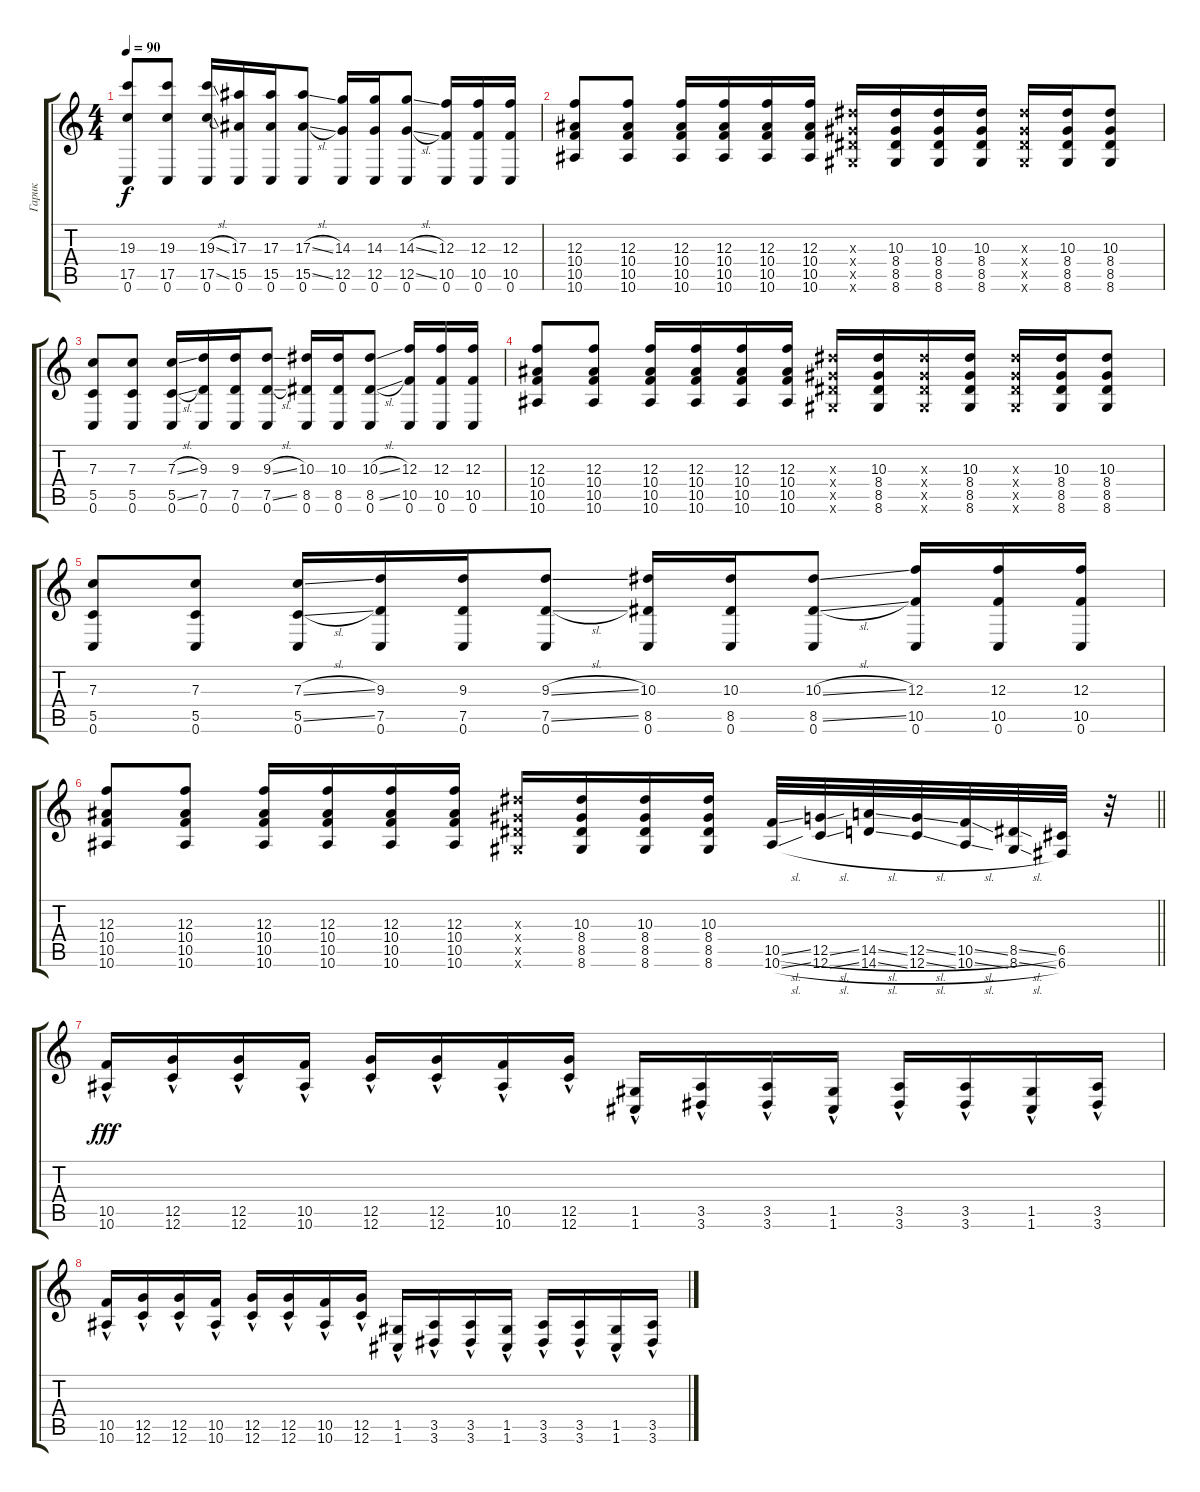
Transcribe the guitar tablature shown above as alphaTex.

\track ("Гарик" "Гарик") {instrument electricguitarclean}
\staff {score tabs}
\tuning (D4 A3 F3 C3 G2 C2) {hide}
\ts (4 4)
\tempo 90
\clef g2
\ks c
(19.3 17.5 0.6).8{dy f} (19.3 17.5 0.6).8 (19.3{sl} 17.5{sl} 0.6).16 (17.3 15.5 0.6).16 (17.3 15.5 0.6).16 (17.3{sl} 15.5{sl} 0.6).8 (14.3 12.5 0.6).16 (14.3 12.5 0.6).16 (14.3{sl} 12.5{sl} 0.6).8 (12.3 10.5 0.6).16 (12.3 10.5 0.6).16 (12.3 10.5 0.6).16 |
(12.3 10.4 10.5 10.6).8 (12.3 10.4 10.5 10.6).8 (12.3 10.4 10.5 10.6).16 (12.3 10.4 10.5 10.6).16 (12.3 10.4 10.5 10.6).16 (12.3 10.4 10.5 10.6).16 (10.3{x} 8.4{x} 8.5{x} 8.6{x}).16 (10.3 8.4 8.5 8.6).16 (10.3 8.4 8.5 8.6).16 (10.3 8.4 8.5 8.6).16 (10.3{x} 8.4{x} 8.5{x} 8.6{x}).16 (10.3 8.4 8.5 8.6).16 (10.3 8.4 8.5 8.6).8 |
(7.3 5.5 0.6).8 (7.3 5.5 0.6).8 (7.3{sl} 5.5{sl} 0.6).16 (9.3 7.5 0.6).16 (9.3 7.5 0.6).16 (9.3{sl} 7.5{sl} 0.6).8 (10.3 8.5 0.6).16 (10.3 8.5 0.6).16 (10.3{sl} 8.5{sl} 0.6).8 (12.3 10.5 0.6).16 (12.3 10.5 0.6).16 (12.3 10.5 0.6).16 |
(12.3 10.4 10.5 10.6).8 (12.3 10.4 10.5 10.6).8 (12.3 10.4 10.5 10.6).16 (12.3 10.4 10.5 10.6).16 (12.3 10.4 10.5 10.6).16 (12.3 10.4 10.5 10.6).16 (10.3{x} 8.4{x} 8.5{x} 8.6{x}).16 (10.3 8.4 8.5 8.6).16 (10.3{x} 8.4{x} 8.5{x} 8.6{x}).16 (10.3 8.4 8.5 8.6).16 (10.3{x} 8.4{x} 8.5{x} 8.6{x}).16 (10.3 8.4 8.5 8.6).16 (10.3 8.4 8.5 8.6).8 |
(7.3 5.5 0.6).8 (7.3 5.5 0.6).8 (7.3{sl} 5.5{sl} 0.6).16 (9.3 7.5 0.6).16 (9.3 7.5 0.6).16 (9.3{sl} 7.5{sl} 0.6).8 (10.3 8.5 0.6).16 (10.3 8.5 0.6).16 (10.3{sl} 8.5{sl} 0.6).8 (12.3 10.5 0.6).16 (12.3 10.5 0.6).16 (12.3 10.5 0.6).16 |
\barLineRight lightlight
(12.3 10.4 10.5 10.6).8 (12.3 10.4 10.5 10.6).8 (12.3 10.4 10.5 10.6).16 (12.3 10.4 10.5 10.6).16 (12.3 10.4 10.5 10.6).16 (12.3 10.4 10.5 10.6).16 (10.3{x} 8.4{x} 8.5{x} 8.6{x}).16 (10.3 8.4 8.5 8.6).16 (10.3 8.4 8.5 8.6).16 (10.3 8.4 8.5 8.6).16 (10.5{sl} 10.6{sl}).32 (12.5{sl} 12.6{sl}).32 (14.5{sl} 14.6{sl}).32 (12.5{sl} 12.6{sl}).32 (10.5{sl} 10.6{sl}).32 (8.5{sl} 8.6{sl}).32 (6.5 6.6).32 r.32 |
(10.5{hac} 10.6{hac}).16{dy fff} (12.5{hac} 12.6{hac}).16 (12.5{hac} 12.6{hac}).16 (10.5{hac} 10.6{hac}).16 (12.5{hac} 12.6{hac}).16 (12.5{hac} 12.6{hac}).16 (10.5{hac} 10.6{hac}).16 (12.5{hac} 12.6{hac}).16 (1.5{hac} 1.6{hac}).16 (3.5{hac} 3.6{hac}).16 (3.5{hac} 3.6{hac}).16 (1.5{hac} 1.6{hac}).16 (3.5{hac} 3.6{hac}).16 (3.5{hac} 3.6{hac}).16 (1.5{hac} 1.6{hac}).16 (3.5{hac} 3.6{hac}).16 |
(10.5{hac} 10.6{hac}).16 (12.5{hac} 12.6{hac}).16 (12.5{hac} 12.6{hac}).16 (10.5{hac} 10.6{hac}).16 (12.5{hac} 12.6{hac}).16 (12.5{hac} 12.6{hac}).16 (10.5{hac} 10.6{hac}).16 (12.5{hac} 12.6{hac}).16 (1.5{hac} 1.6{hac}).16 (3.5{hac} 3.6{hac}).16 (3.5{hac} 3.6{hac}).16 (1.5{hac} 1.6{hac}).16 (3.5{hac} 3.6{hac}).16 (3.5{hac} 3.6{hac}).16 (1.5{hac} 1.6{hac}).16 (3.5{hac} 3.6{hac}).16
